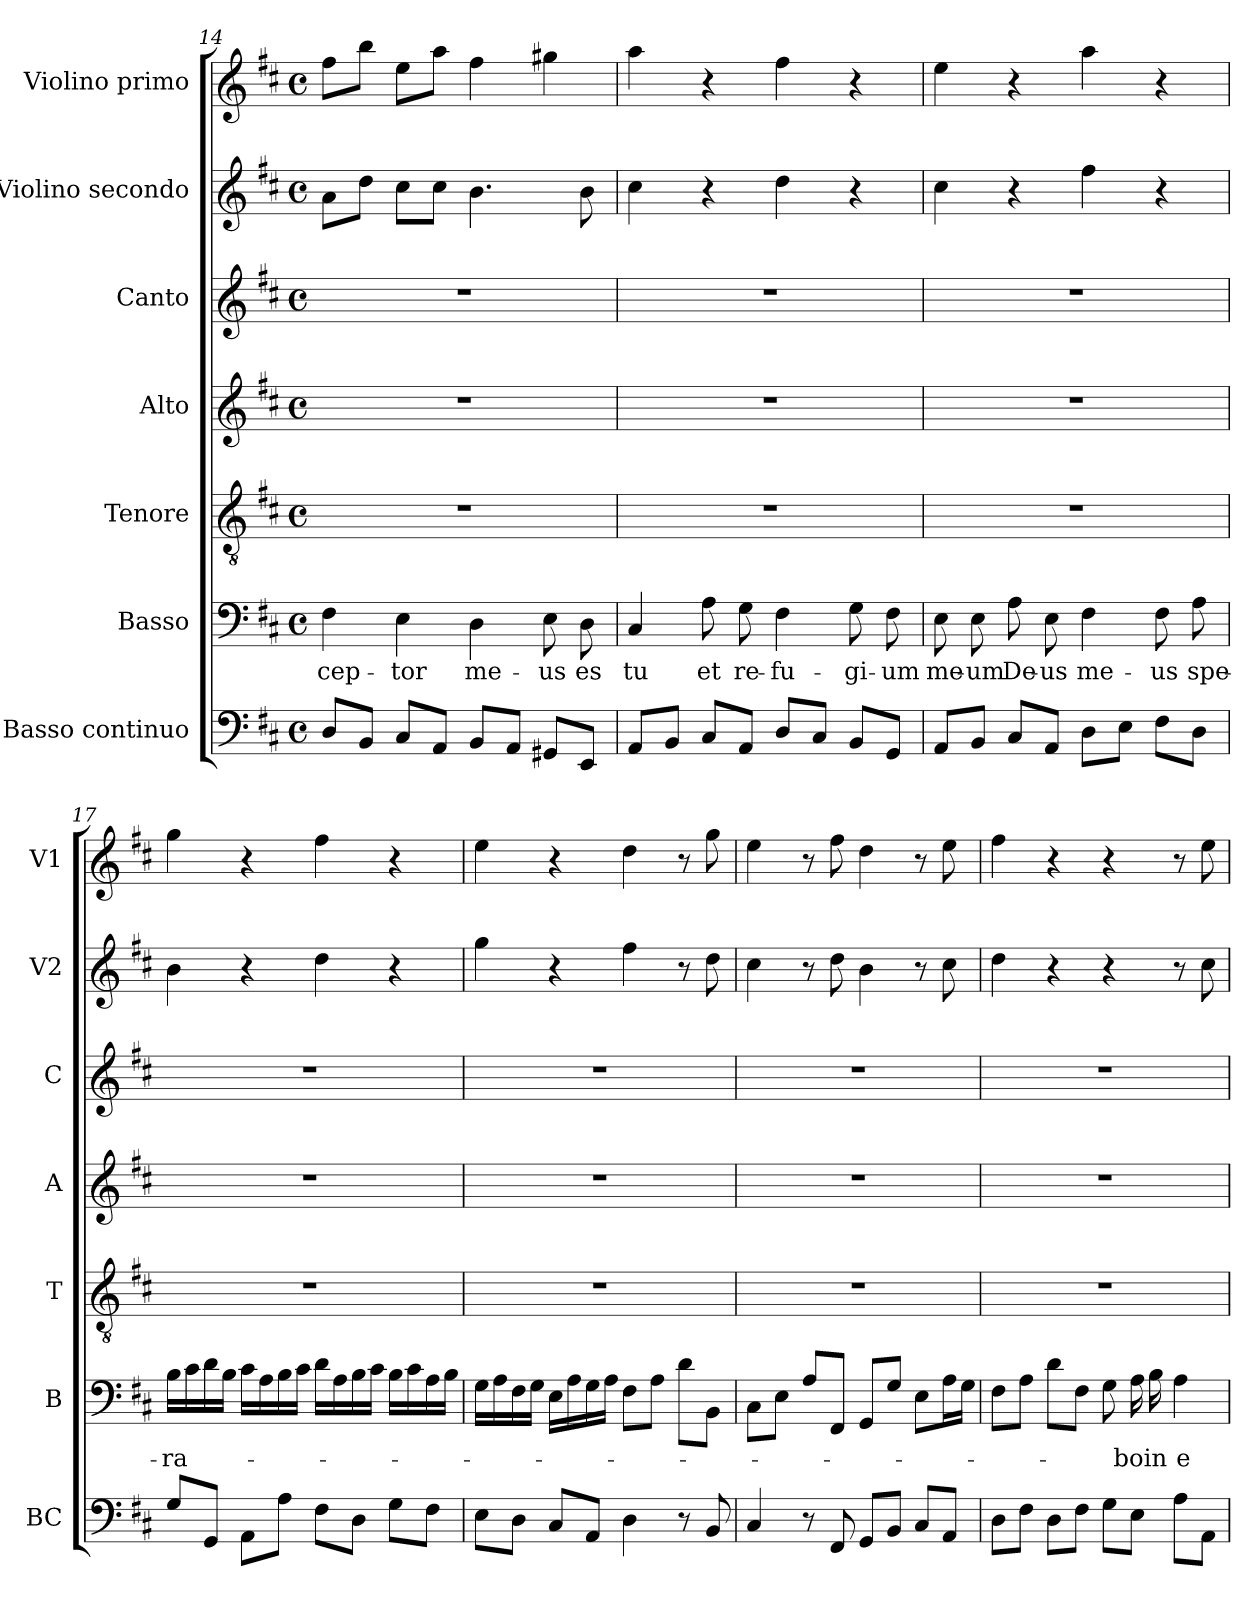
**kern	**kern	**text	**kern	**kern	**kern	**kern	**kern
*part7	*part6	*part6	*part5	*part4	*part3	*part2	*part1
*staff7	*staff6	*staff6	*staff5	*staff4	*staff3	*staff2	*staff1
*I"Basso continuo	*I"Basso	*	*I"Tenore	*I"Alto	*I"Canto	*I"Violino secondo	*I"Violino primo
*I'BC	*I'B	*	*I'T	*I'A	*I'C	*I'V2	*I'V1
!!LO:PB:g=z
*clefF4	*clefF4	*	*clefGv2	*clefG2	*clefG2	*clefG2	*clefG2
*k[f#c#]	*k[f#c#]	*	*k[f#c#]	*k[f#c#]	*k[f#c#]	*k[f#c#]	*k[f#c#]
*D:	*D:	*	*D:	*D:	*D:	*D:	*D:
*M4/4	*M4/4	*	*M4/4	*M4/4	*M4/4	*M4/4	*M4/4
*met(c)	*met(c)	*	*met(c)	*met(c)	*met(c)	*met(c)	*met(c)
=14	=14	=14	=14	=14	=14	=14	=14
!	!	!LO:LY:b	!	!	!	!	!
8D/L	4F#\	-cep-	1r	1r	1r	8a\L	8ff#\L
8BB/J	.	.	.	.	.	8dd\J	8bb\J
!	!	!LO:LY:b	!	!	!	!	!
8C#/L	4E\	-tor	.	.	.	8cc#\L	8ee\L
8AA/J	.	.	.	.	.	8cc#\J	8aa\J
!	!	!LO:LY:b	!	!	!	!	!
8BB/L	4D\	me-	.	.	.	4.b\	4ff#\
8AA/J	.	.	.	.	.	.	.
!	!	!LO:LY:b	!	!	!	!	!
8GG#X/L	8E\	-us	.	.	.	.	4gg#X\
!	!	!LO:LY:b	!	!	!	!	!
8EE/J	8D\	es	.	.	.	8b\	.
=15	=15	=15	=15	=15	=15	=15	=15
!	!	!LO:LY:b	!	!	!	!	!
8AA/L	4C#/	tu	1r	1r	1r	4cc#\	4aa\
8BB/J	.	.	.	.	.	.	.
!	!	!LO:LY:b	!	!	!	!	!
8C#/L	8A\	et	.	.	.	4r	4r
!	!	!LO:LY:b	!	!	!	!	!
8AA/J	8G\	re-	.	.	.	.	.
!	!	!LO:LY:b	!	!	!	!	!
8D/L	4F#\	-fu-	.	.	.	4dd\	4ff#\
8C#/J	.	.	.	.	.	.	.
!	!	!LO:LY:b	!	!	!	!	!
8BB/L	8G\	-gi-	.	.	.	4r	4r
!	!	!LO:LY:b	!	!	!	!	!
8GG/J	8F#\	-um	.	.	.	.	.
=16	=16	=16	=16	=16	=16	=16	=16
!	!	!LO:LY:b	!	!	!	!	!
8AA/L	8E\	me-	1r	1r	1r	4cc#\	4ee\
!	!	!LO:LY:b	!	!	!	!	!
8BB/J	8E\	-um	.	.	.	.	.
!	!	!LO:LY:b	!	!	!	!	!
8C#/L	8A\	De-	.	.	.	4r	4r
!	!	!LO:LY:b	!	!	!	!	!
8AA/J	8E\	-us	.	.	.	.	.
!	!	!LO:LY:b	!	!	!	!	!
8D\L	4F#\	me-	.	.	.	4ff#\	4aa\
8E\J	.	.	.	.	.	.	.
!	!	!LO:LY:b	!	!	!	!	!
8F#\L	8F#\	-us	.	.	.	4r	4r
!	!	!LO:LY:b	!	!	!	!	!
8D\J	8A\	spe-	.	.	.	.	.
=17	=17	=17	=17	=17	=17	=17	=17
!	!	!LO:LY:b	!	!	!	!	!
8G/L	16B\LL	-ra-	1r	1r	1r	4b\	4gg\
.	16c#\	.	.	.	.	.	.
8GG/J	16d\	.	.	.	.	.	.
.	16B\JJ	.	.	.	.	.	.
8AA\L	16c#\LL	.	.	.	.	4r	4r
.	16A\	.	.	.	.	.	.
8A\J	16B\	.	.	.	.	.	.
.	16c#\JJ	.	.	.	.	.	.
8F#\L	16d\LL	.	.	.	.	4dd\	4ff#\
.	16A\	.	.	.	.	.	.
8D\J	16B\	.	.	.	.	.	.
.	16c#\JJ	.	.	.	.	.	.
8G\L	16B\LL	.	.	.	.	4r	4r
.	16c#\	.	.	.	.	.	.
8F#\J	16A\	.	.	.	.	.	.
.	16B\JJ	.	.	.	.	.	.
!!LO:LB:g=z
=18	=18	=18	=18	=18	=18	=18	=18
8E\L	16G\LL	.	1r	1r	1r	4gg\	4ee\
.	16A\	.	.	.	.	.	.
8D\J	16F#\	.	.	.	.	.	.
.	16G\JJ	.	.	.	.	.	.
8C#/L	16E\LL	.	.	.	.	4r	4r
.	16A\	.	.	.	.	.	.
8AA/J	16G\	.	.	.	.	.	.
.	16A\JJ	.	.	.	.	.	.
4D\	8F#\L	.	.	.	.	4ff#\	4dd\
.	8A\J	.	.	.	.	.	.
8r	8d\L	.	.	.	.	8r	8r
8BB/	8BB\J	.	.	.	.	8dd\	8gg\
=19	=19	=19	=19	=19	=19	=19	=19
4C#/	8C#\L	.	1r	1r	1r	4cc#\	4ee\
.	8E\J	.	.	.	.	.	.
8r	8A/L	.	.	.	.	8r	8r
8FF#/	8FF#/J	.	.	.	.	8dd\	8ff#\
8GG/L	8GG/L	.	.	.	.	4b\	4dd\
8BB/J	8G/J	.	.	.	.	.	.
8C#/L	8E\L	.	.	.	.	8r	8r
8AA/J	16A\L	.	.	.	.	8cc#\	8ee\
.	16G\JJ	.	.	.	.	.	.
=20	=20	=20	=20	=20	=20	=20	=20
8D\L	8F#\L	.	1r	1r	1r	4dd\	4ff#\
8F#\J	8A\J	.	.	.	.	.	.
8D\L	8d\L	.	.	.	.	4r	4r
8F#\J	8F#\J	.	.	.	.	.	.
8G\L	8G\	.	.	.	.	4r	4r
!	!	!LO:LY:b	!	!	!	!	!
8E\J	16A\	-bo	.	.	.	.	.
!	!	!LO:LY:b	!	!	!	!	!
.	16B\	in	.	.	.	.	.
!	!	!LO:LY:b	!	!	!	!	!
8A\L	4A\	e-	.	.	.	8r	8r
8AA\J	.	.	.	.	.	8cc#\	8ee\
=	=	=	=	=	=	=	=
*-	*-	*-	*-	*-	*-	*-	*-
